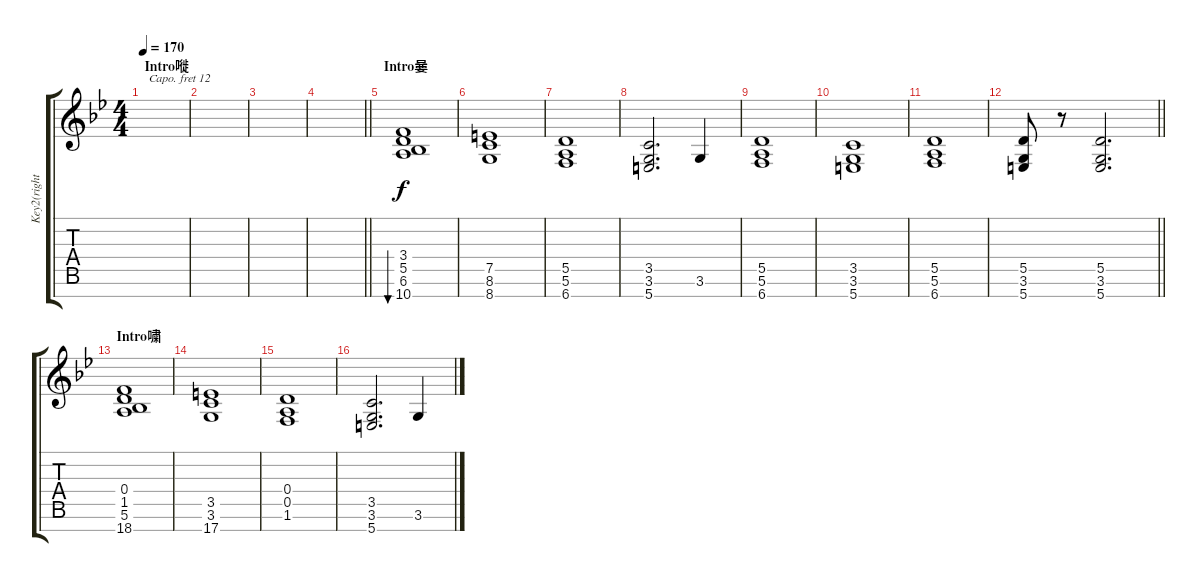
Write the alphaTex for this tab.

\track ("Key2(righthand" "Key2(right") {instrument acousticgrandpiano}
\staff {score tabs}
\capo 12
\tuning (E4 B3 G3 D3 A2 E2 B1) {hide}
\ts (4 4)
\section ("" "Intro嘥")
\tempo 170
\clef g2
\ks bb
|
|
|
\barLineRight lightlight
|
\section ("" "Intro嘦")
(3.4 5.5 6.6 10.7).1{bu 240} |
(7.5 8.6 8.7).1 |
(5.5 5.6 6.7).1 |
(3.5 3.6 5.7).2{d} 3.6.4 |
(5.5 5.6 6.7).1 |
(3.5 3.6 5.7).1 |
(5.5 5.6 6.7).1 |
\barLineRight lightlight
(5.5 3.6 5.7).8 r.8 (5.5 3.6 5.7).2{d} |
\section ("" "Intro嘨")
(0.4 1.5 5.6 18.7).1 |
(3.5 3.6 17.7).1 |
(0.4 0.5 1.6).1 |
(3.5 3.6 5.7).2{d} 3.6.4
